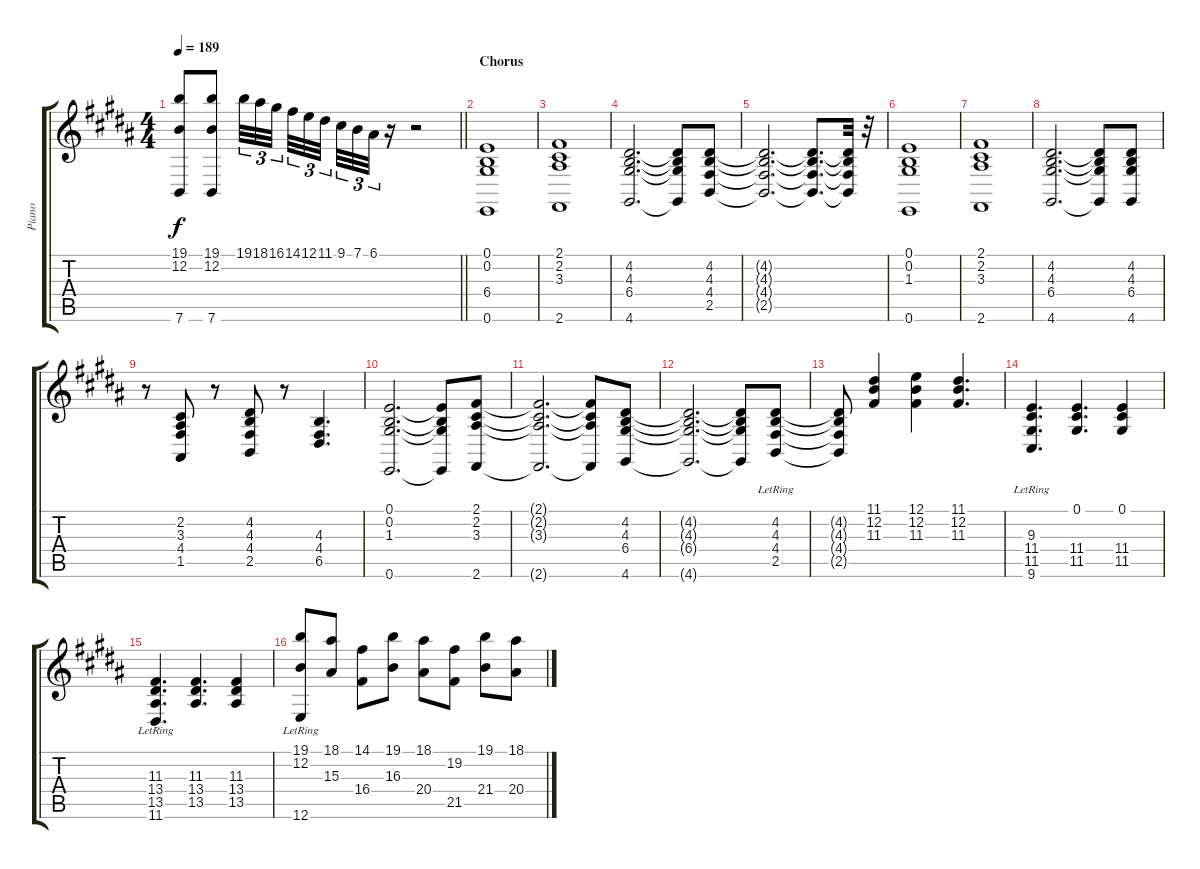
\track ("Piano" "Piano") {instrument acousticgrandpiano}
\staff {score tabs}
\tuning (E4 B3 G3 D3 A2 E2) {hide}
\ts (4 4)
\tempo 189
\clef g2
\barLineRight lightlight
\ks b
(19.1 12.2 7.6).8{dy f} (19.1 12.2 7.6).8 19.1.32{tu (3 2)} 18.1.32{tu (3 2)} 16.1.32{tu (3 2) beam splitsecondary} 14.1.32{tu (3 2)} 12.1.32{tu (3 2)} 11.1.32{tu (3 2) beam splitsecondary} 9.1.32{tu (3 2)} 7.1.32{tu (3 2)} 6.1.32{tu (3 2)} r.16 r.2 |
\section ("" "Chorus")
(0.1 0.2 6.4 0.6).1 |
(2.1 2.2 3.3 2.6).1 |
(4.2 4.3 6.4 4.6).2{d} (4.2{t} 4.3{t} 6.4{t} 4.6{t}).8 (4.2 4.3 4.4 2.5).8 |
(4.2{t} 4.3{t} 4.4{t} 2.5{t}).2{d} (4.2{t} 4.3{t} 4.4{t} 2.5{t}).8{d} (4.2{t} 4.3{t} 4.4{t} 2.5{t}).32 r.32 |
(0.1 0.2 1.3 0.6).1 |
(2.1 2.2 3.3 2.6).1 |
(4.2 4.3 6.4 4.6).2{d} (4.2{t} 4.3{t} 6.4{t} 4.6{t}).8 (4.2 4.3 6.4 4.6).8 |
r.8 (2.2 3.3 4.4 1.5).8 r.8 (4.2 4.3 4.4 2.5).8 r.8 (4.3 4.4 6.5).4{d} |
(0.1 0.2 1.3 0.6).2{d} (0.1{t} 0.2{t} 1.3{t} 0.6{t}).8 (2.1 2.2 3.3 2.6).8 |
(2.1{t} 2.2{t} 3.3{t} 2.6{t}).2{d} (2.1{t} 2.2{t} 3.3{t} 2.6{t}).8 (4.2 4.3 6.4 4.6).8 |
(4.2{t} 4.3{t} 6.4{t} 4.6{t}).2{d} (4.2{t} 4.3{t} 6.4{t} 4.6{t}).8 (4.2 4.3 4.4 2.5{lr}).8 |
(4.2{t} 4.3{t} 4.4{t} 2.5{t}).8 (11.1 12.2 11.3).4 (12.1 12.2 11.3).4 (11.1 12.2 11.3).4{d} |
(9.3 11.4 11.5 9.6{lr}).4{d} (0.1 11.4 11.5).4{d} (0.1 11.4 11.5).4 |
(11.3 13.4 13.5 11.6{lr}).4{d} (11.3 13.4 13.5).4{d} (11.3 13.4 13.5).4 |
(19.1 12.2 12.6{lr}).8 (18.1 15.3).8 (14.1 16.4).8 (19.1 16.3).8 (18.1 20.4).8 (19.2 21.5).8 (19.1 21.4).8 (18.1 20.4).8
